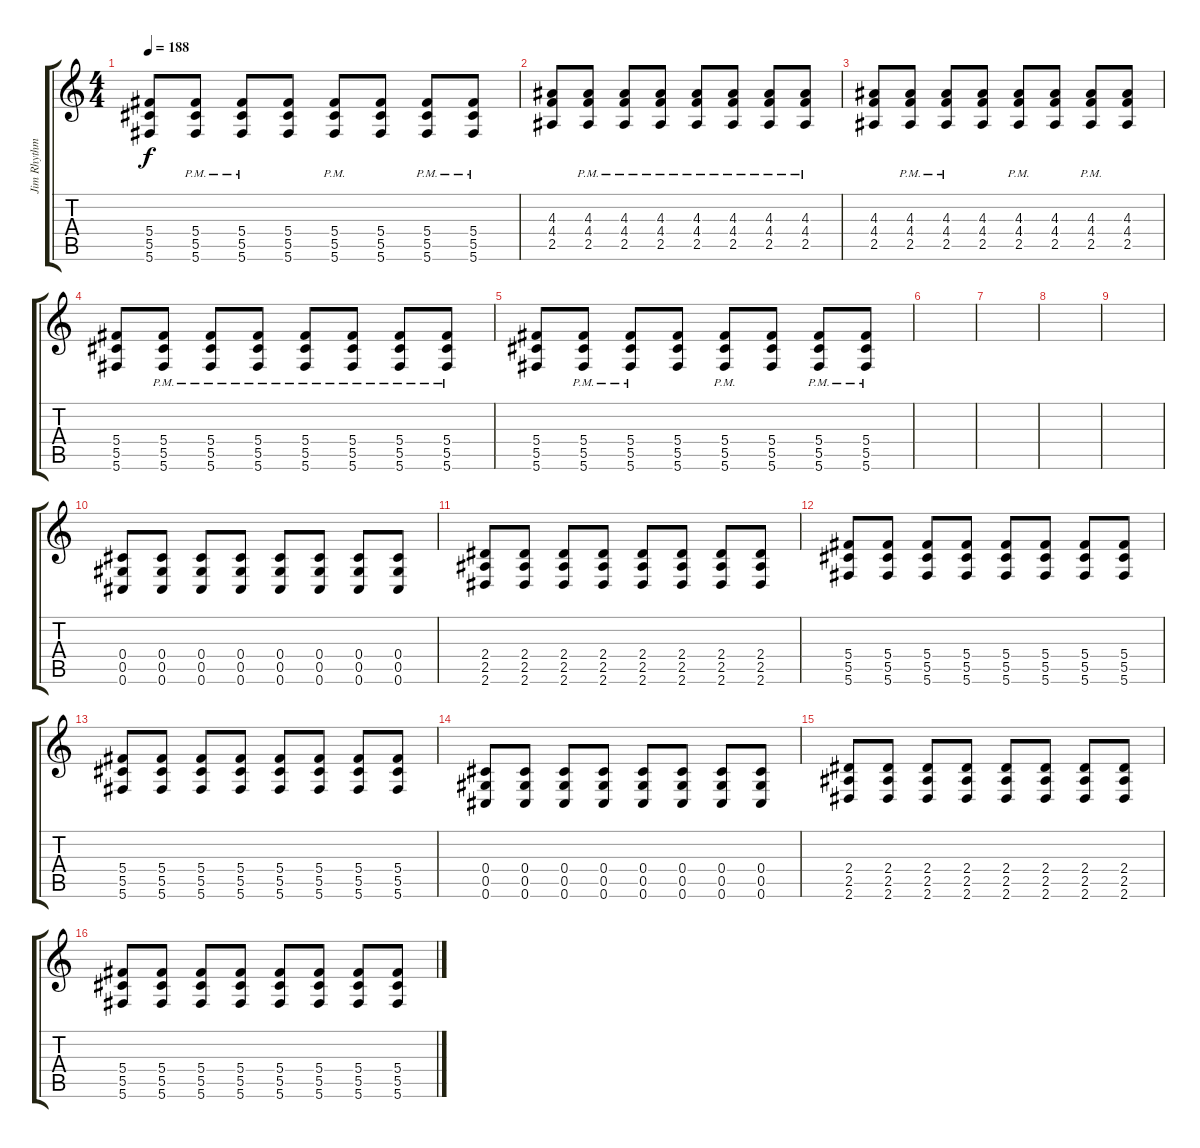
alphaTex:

\track ("Jim Rhythm 1" "Jim Rhythm") {instrument distortionguitar}
\staff {score tabs}
\tuning (Eb4 Bb3 Gb3 Db3 Ab2 Db2) {hide}
\ts (4 4)
\tempo 188
\clef g2
\ks c
(5.4 5.5 5.6).8{dy f} (5.4{pm} 5.5{pm} 5.6{pm}).8 (5.4{pm} 5.5{pm} 5.6{pm}).8 (5.4 5.5 5.6).8 (5.4{pm} 5.5{pm} 5.6{pm}).8 (5.4 5.5 5.6).8 (5.4{pm} 5.5{pm} 5.6{pm}).8 (5.4{pm} 5.5{pm} 5.6{pm}).8 |
(4.3 4.4 2.5).8 (4.3{pm} 4.4{pm} 2.5{pm}).8 (4.3{pm} 4.4{pm} 2.5{pm}).8 (4.3{pm} 4.4{pm} 2.5{pm}).8 (4.3{pm} 4.4{pm} 2.5{pm}).8 (4.3{pm} 4.4{pm} 2.5{pm}).8 (4.3{pm} 4.4{pm} 2.5{pm}).8 (4.3{pm} 4.4{pm} 2.5{pm}).8 |
(4.3 4.4 2.5).8 (4.3{pm} 4.4{pm} 2.5{pm}).8 (4.3{pm} 4.4{pm} 2.5{pm}).8 (4.3 4.4 2.5).8 (4.3{pm} 4.4{pm} 2.5{pm}).8 (4.3 4.4 2.5).8 (4.3{pm} 4.4{pm} 2.5{pm}).8 (4.3 4.4 2.5).8 |
(5.4 5.5 5.6).8 (5.4{pm} 5.5{pm} 5.6{pm}).8 (5.4{pm} 5.5{pm} 5.6{pm}).8 (5.4{pm} 5.5{pm} 5.6{pm}).8 (5.4{pm} 5.5{pm} 5.6{pm}).8 (5.4{pm} 5.5{pm} 5.6{pm}).8 (5.4{pm} 5.5{pm} 5.6{pm}).8 (5.4{pm} 5.5{pm} 5.6{pm}).8 |
(5.4 5.5 5.6).8 (5.4{pm} 5.5{pm} 5.6{pm}).8 (5.4{pm} 5.5{pm} 5.6{pm}).8 (5.4 5.5 5.6).8 (5.4{pm} 5.5{pm} 5.6{pm}).8 (5.4 5.5 5.6).8 (5.4{pm} 5.5{pm} 5.6{pm}).8 (5.4{pm} 5.5{pm} 5.6{pm}).8 |
|
|
|
|
(0.4 0.5 0.6).8 (0.4 0.5 0.6).8 (0.4 0.5 0.6).8 (0.4 0.5 0.6).8 (0.4 0.5 0.6).8 (0.4 0.5 0.6).8 (0.4 0.5 0.6).8 (0.4 0.5 0.6).8 |
(2.4 2.5 2.6).8 (2.4 2.5 2.6).8 (2.4 2.5 2.6).8 (2.4 2.5 2.6).8 (2.4 2.5 2.6).8 (2.4 2.5 2.6).8 (2.4 2.5 2.6).8 (2.4 2.5 2.6).8 |
(5.4 5.5 5.6).8 (5.4 5.5 5.6).8 (5.4 5.5 5.6).8 (5.4 5.5 5.6).8 (5.4 5.5 5.6).8 (5.4 5.5 5.6).8 (5.4 5.5 5.6).8 (5.4 5.5 5.6).8 |
(5.4 5.5 5.6).8 (5.4 5.5 5.6).8 (5.4 5.5 5.6).8 (5.4 5.5 5.6).8 (5.4 5.5 5.6).8 (5.4 5.5 5.6).8 (5.4 5.5 5.6).8 (5.4 5.5 5.6).8 |
(0.4 0.5 0.6).8 (0.4 0.5 0.6).8 (0.4 0.5 0.6).8 (0.4 0.5 0.6).8 (0.4 0.5 0.6).8 (0.4 0.5 0.6).8 (0.4 0.5 0.6).8 (0.4 0.5 0.6).8 |
(2.4 2.5 2.6).8 (2.4 2.5 2.6).8 (2.4 2.5 2.6).8 (2.4 2.5 2.6).8 (2.4 2.5 2.6).8 (2.4 2.5 2.6).8 (2.4 2.5 2.6).8 (2.4 2.5 2.6).8 |
(5.4 5.5 5.6).8 (5.4 5.5 5.6).8 (5.4 5.5 5.6).8 (5.4 5.5 5.6).8 (5.4 5.5 5.6).8 (5.4 5.5 5.6).8 (5.4 5.5 5.6).8 (5.4 5.5 5.6).8
